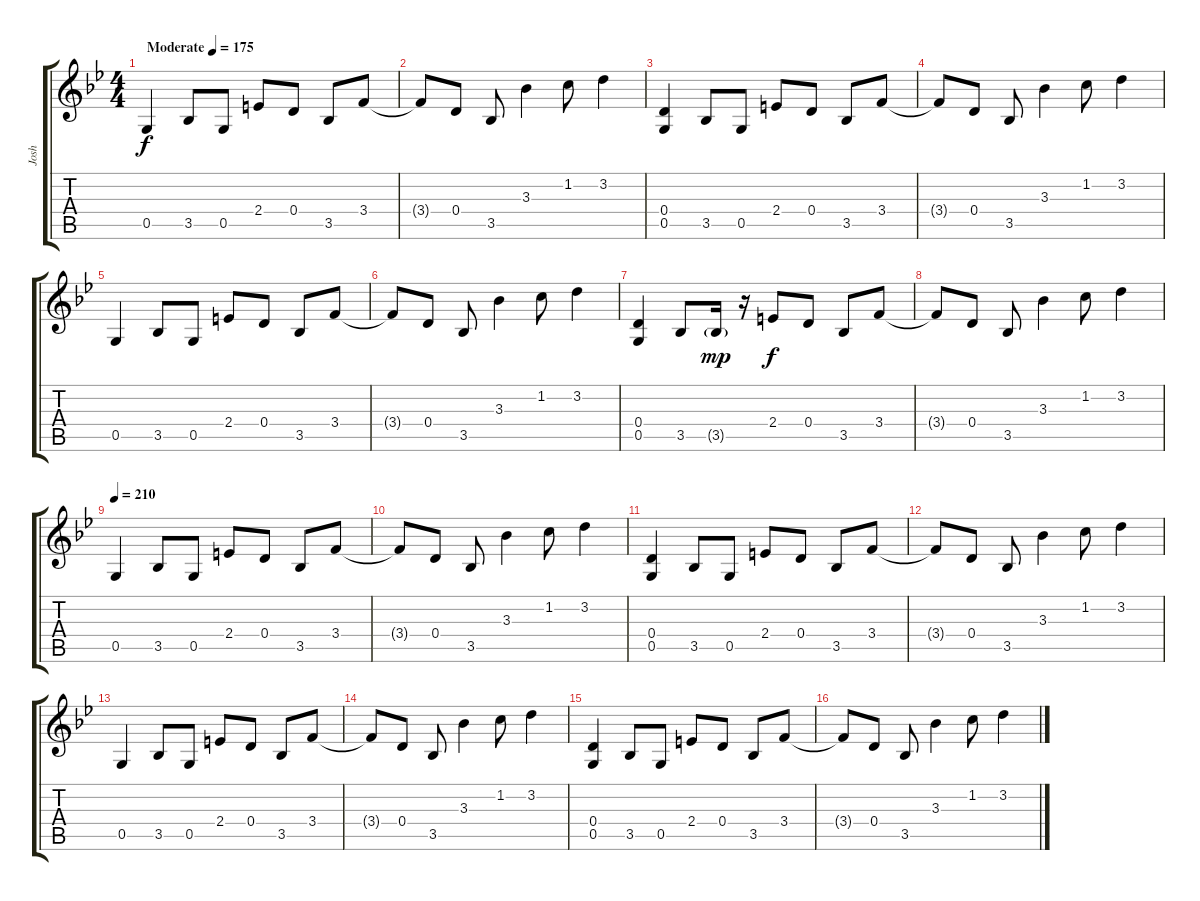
\track ("Josh" "Josh") {instrument overdrivenguitar}
\staff {score tabs}
\tuning (D4 B3 G3 D3 G2 D2) {hide}
\ts (4 4)
\tempo (175 "Moderate")
\clef g2
\ks gminor
0.5.4{dy f instrument overdrivenguitar} 3.5.8 0.5.8 2.4.8 0.4.8 3.5.8 3.4.8 |
3.4{t}.8 0.4.8 3.5.8 3.3.4 1.2.8 3.2.4 |
(0.4 0.5).4 3.5.8 0.5.8 2.4.8 0.4.8 3.5.8 3.4.8 |
3.4{t}.8 0.4.8 3.5.8 3.3.4 1.2.8 3.2.4 |
0.5.4 3.5.8 0.5.8 2.4.8 0.4.8 3.5.8 3.4.8 |
3.4{t}.8 0.4.8 3.5.8 3.3.4 1.2.8 3.2.4 |
(0.4 0.5).4 3.5.8 3.5{g}.16{dy mp} r.16 2.4.8{dy f} 0.4.8 3.5.8 3.4.8 |
3.4{t}.8 0.4.8 3.5.8 3.3.4 1.2.8 3.2.4 |
\tempo 210
0.5.4 3.5.8 0.5.8 2.4.8 0.4.8 3.5.8 3.4.8 |
3.4{t}.8 0.4.8 3.5.8 3.3.4 1.2.8 3.2.4 |
(0.4 0.5).4 3.5.8 0.5.8 2.4.8 0.4.8 3.5.8 3.4.8 |
3.4{t}.8 0.4.8 3.5.8 3.3.4 1.2.8 3.2.4 |
0.5.4 3.5.8 0.5.8 2.4.8 0.4.8 3.5.8 3.4.8 |
3.4{t}.8 0.4.8 3.5.8 3.3.4 1.2.8 3.2.4 |
(0.4 0.5).4 3.5.8 0.5.8 2.4.8 0.4.8 3.5.8 3.4.8 |
3.4{t}.8 0.4.8 3.5.8 3.3.4 1.2.8 3.2.4
